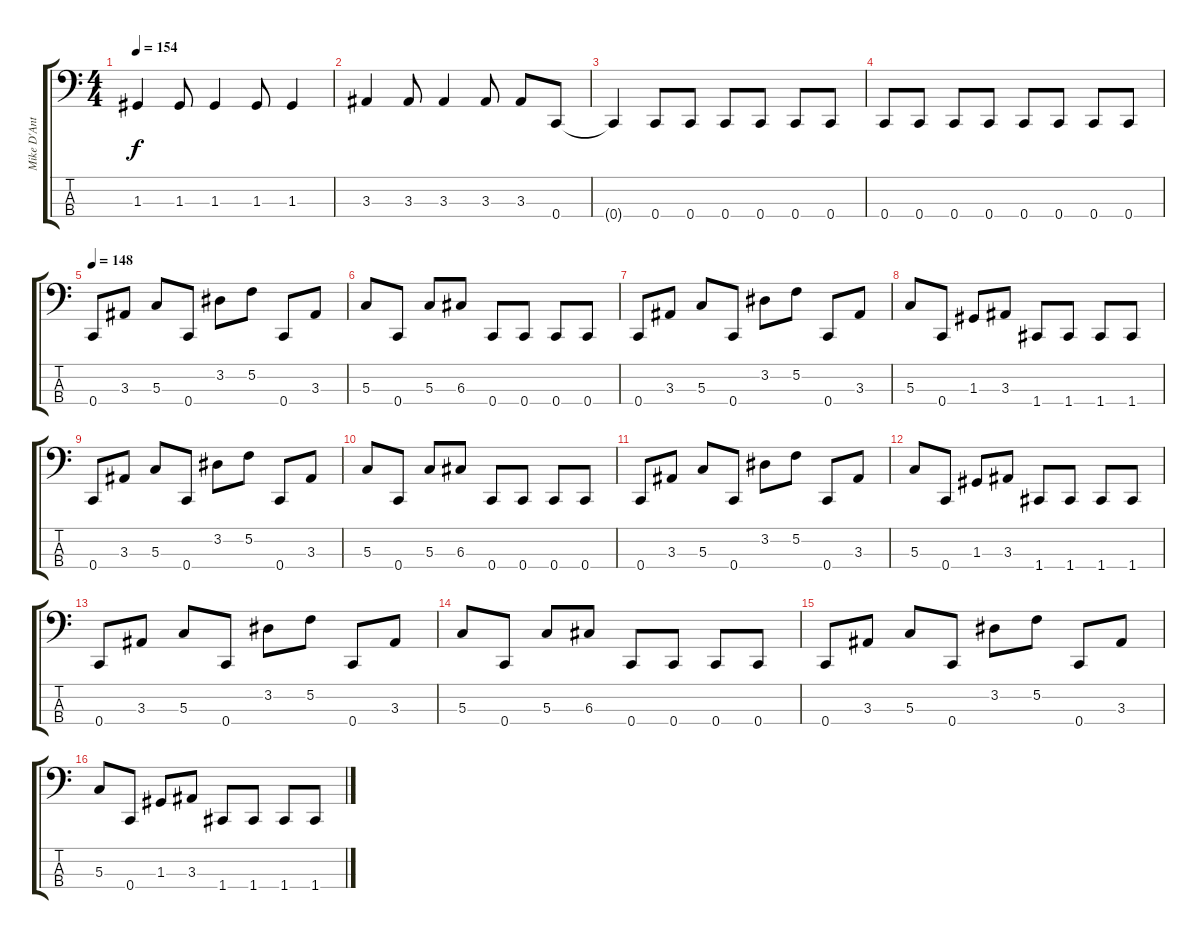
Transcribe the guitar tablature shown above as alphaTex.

\track ("Mike D'Antonio" "Mike D'Ant") {instrument electricbasspick}
\staff {score tabs}
\tuning (F2 C2 G1 C1) {hide}
\ts (4 4)
\tempo 154
\clef f4
\ks c
1.3.4{dy f} 1.3.8 1.3.4 1.3.8 1.3.4 |
3.3.4 3.3.8 3.3.4 3.3.8 3.3.8 0.4.8 |
0.4{t}.4 0.4.8 0.4.8 0.4.8 0.4.8 0.4.8 0.4.8 |
0.4.8 0.4.8 0.4.8 0.4.8 0.4.8 0.4.8 0.4.8 0.4.8 |
\tempo 148
0.4.8 3.3.8 5.3.8 0.4.8 3.2.8 5.2.8 0.4.8 3.3.8 |
5.3.8 0.4.8 5.3.8 6.3.8 0.4.8 0.4.8 0.4.8 0.4.8 |
0.4.8 3.3.8 5.3.8 0.4.8 3.2.8 5.2.8 0.4.8 3.3.8 |
5.3.8 0.4.8 1.3.8 3.3.8 1.4.8 1.4.8 1.4.8 1.4.8 |
0.4.8 3.3.8 5.3.8 0.4.8 3.2.8 5.2.8 0.4.8 3.3.8 |
5.3.8 0.4.8 5.3.8 6.3.8 0.4.8 0.4.8 0.4.8 0.4.8 |
0.4.8 3.3.8 5.3.8 0.4.8 3.2.8 5.2.8 0.4.8 3.3.8 |
5.3.8 0.4.8 1.3.8 3.3.8 1.4.8 1.4.8 1.4.8 1.4.8 |
0.4.8 3.3.8 5.3.8 0.4.8 3.2.8 5.2.8 0.4.8 3.3.8 |
5.3.8 0.4.8 5.3.8 6.3.8 0.4.8 0.4.8 0.4.8 0.4.8 |
0.4.8 3.3.8 5.3.8 0.4.8 3.2.8 5.2.8 0.4.8 3.3.8 |
5.3.8 0.4.8 1.3.8 3.3.8 1.4.8 1.4.8 1.4.8 1.4.8
